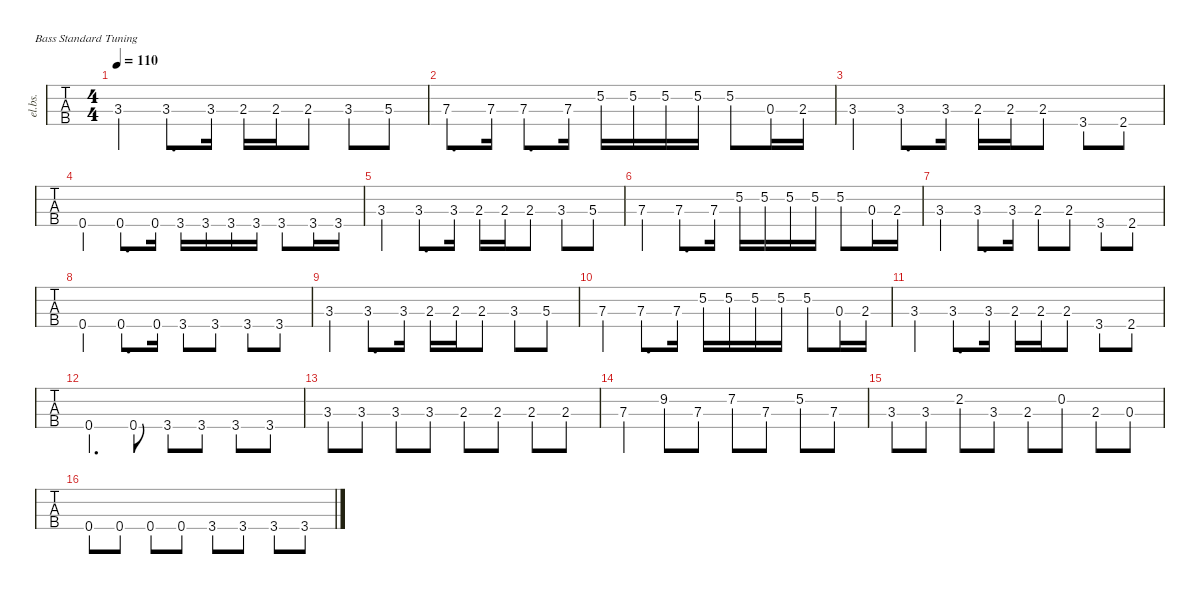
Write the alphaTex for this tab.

\defaultSystemsLayout 4
\hideDynamics
\bracketExtendMode nobrackets
\track ("Electric Bass" "el.bs.") {instrument electricbasspick}
\staff {tabs}
\tuning (G2 D2 A1 E1)
\ts (4 4)
\tempo 110
\clef f4
\ks c
3.3.4{dy mf} 3.3.8{d} 3.3.16 2.3.16 2.3.16 2.3.8 3.3.8 5.3.8 |
7.3.8{d} 7.3.16 7.3.8{d} 7.3.16 5.2.16 5.2.16 5.2.16 5.2.16 5.2.8 0.3.16 2.3.16 |
3.3.4 3.3.8{d} 3.3.16 2.3.16 2.3.16 2.3.8 3.4.8 2.4{acc #}.8 |
0.4.4 0.4.8{d} 0.4.16 3.4.16 3.4.16 3.4.16 3.4.16 3.4.8 3.4.16 3.4.16 |
3.3.4 3.3.8{d} 3.3.16 2.3.16 2.3.16 2.3.8 3.3.8 5.3.8 |
7.3.4 7.3.8{d} 7.3.16 5.2.16 5.2.16 5.2.16 5.2.16 5.2.8 0.3.16 2.3.16 |
3.3.4 3.3.8{d} 3.3.16 2.3.8 2.3.8 3.4.8 2.4{acc #}.8 |
0.4.4 0.4.8{d} 0.4.16 3.4.8 3.4.8 3.4.8 3.4.8 |
3.3.4 3.3.8{d} 3.3.16 2.3.16 2.3.16 2.3.8 3.3.8 5.3.8 |
7.3.4 7.3.8{d} 7.3.16 5.2.16 5.2.16 5.2.16 5.2.16 5.2.8 0.3.16 2.3.16 |
3.3.4 3.3.8{d} 3.3.16 2.3.16 2.3.16 2.3.8 3.4.8 2.4{acc #}.8 |
0.4.4{d} 0.4.8 3.4.8 3.4.8 3.4.8 3.4.8 |
3.3.8 3.3.8 3.3.8 3.3.8 2.3.8 2.3.8 2.3.8 2.3.8 |
7.3.4 9.2.8 7.3.8 7.2.8 7.3.8 5.2.8 7.3.8 |
3.3.8 3.3.8 2.2.8 3.3.8 2.3.8 0.2.8 2.3.8 0.3.8 |
0.4.8 0.4.8 0.4.8 0.4.8 3.4.8 3.4.8 3.4.8 3.4.8
